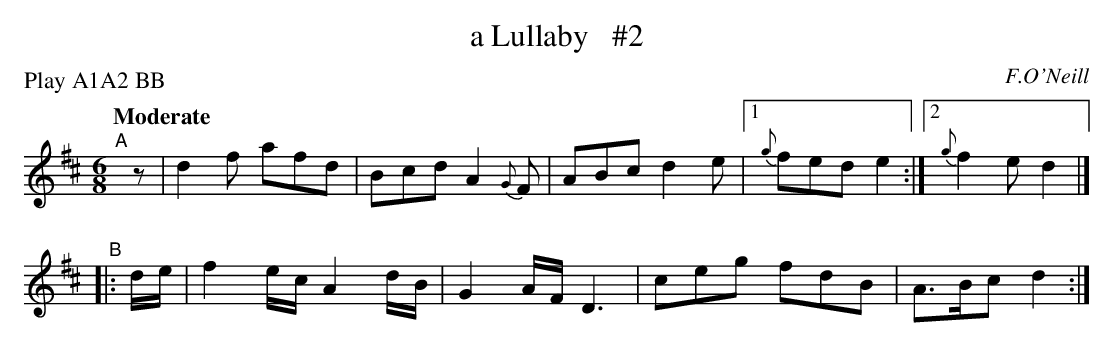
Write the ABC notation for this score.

X:1
T: a Lullaby   #2
O: F.O'Neill
P: Play A1A2 BB
Q: "Moderate"
M: 6/8
L: 1/8
K: D
"^A"[|] z | d2f afd | Bcd A2{G}F | ABc d2e |1 {g}fed e2 :|2 {g}f2e d2 |]
"^B"|: d/e/ | f2e/c/ A2d/B/ | G2A/F/ D3 | ceg fdB | A>Bc d2 :|
